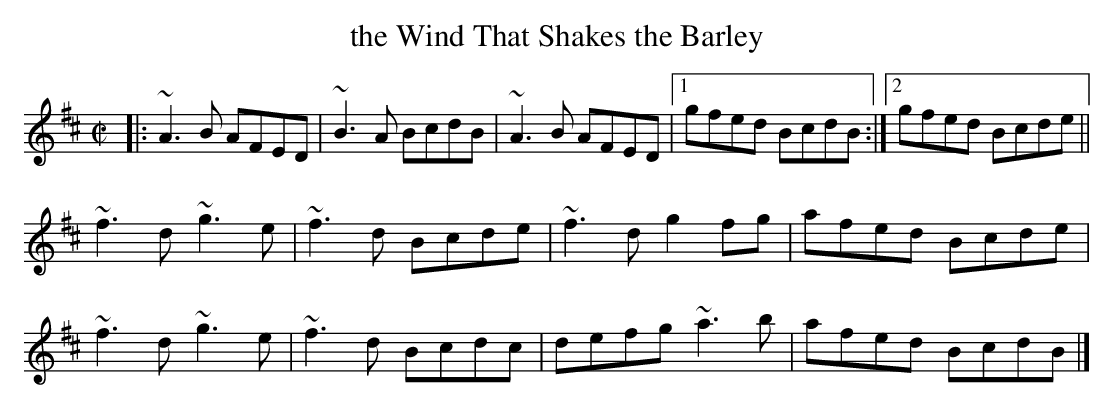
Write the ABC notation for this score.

X:1
T:the Wind That Shakes the Barley
M:C|
K:D
|:\
~A3B AFED | ~B3A BcdB | ~A3B AFED |1 gfed BcdB :|2 gfed Bcde ||
~f3d ~g3e | ~f3d Bcde | ~f3d g2fg | afed Bcde |
~f3d ~g3e | ~f3d Bcdc | defg ~a3b | afed BcdB |]
